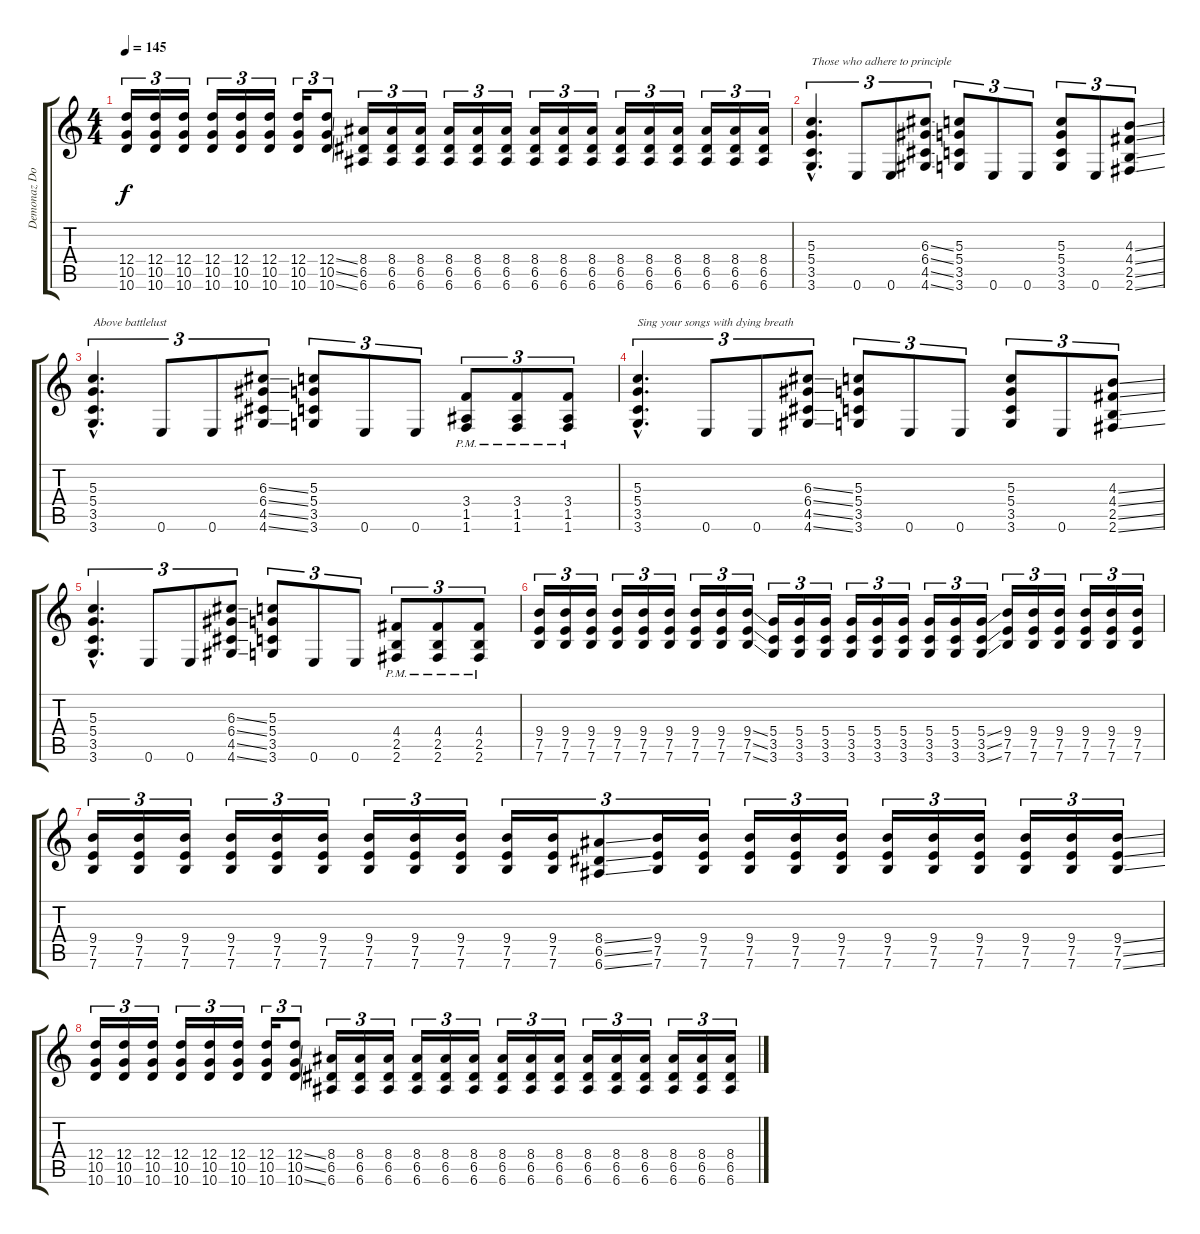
\track ("Demonaz Doom Occulta" "Demonaz Do") {instrument distortionguitar}
\staff {score tabs}
\tuning (E4 B3 G3 D3 A2 E2) {hide}
\ts (4 4)
\tempo 145
\clef g2
\ks c
(12.4 10.5 10.6).16{tu (3 2) dy f} (12.4 10.5 10.6).16{tu (3 2)} (12.4 10.5 10.6).16{tu (3 2)} (12.4 10.5 10.6).16{tu (3 2)} (12.4 10.5 10.6).16{tu (3 2)} (12.4 10.5 10.6).16{tu (3 2)} (12.4 10.5 10.6).16{tu (3 2)} (12.4{ss} 10.5{ss} 10.6{ss}).8{tu (3 2)} (8.4 6.5 6.6).16{tu (3 2)} (8.4 6.5 6.6).16{tu (3 2)} (8.4 6.5 6.6).16{tu (3 2)} (8.4 6.5 6.6).16{tu (3 2)} (8.4 6.5 6.6).16{tu (3 2)} (8.4 6.5 6.6).16{tu (3 2)} (8.4 6.5 6.6).16{tu (3 2)} (8.4 6.5 6.6).16{tu (3 2)} (8.4 6.5 6.6).16{tu (3 2)} (8.4 6.5 6.6).16{tu (3 2)} (8.4 6.5 6.6).16{tu (3 2)} (8.4 6.5 6.6).16{tu (3 2)} (8.4 6.5 6.6).16{tu (3 2)} (8.4 6.5 6.6).16{tu (3 2)} (8.4 6.5 6.6).16{tu (3 2)} |
(5.3{hac} 5.4{hac} 3.5{hac} 3.6{hac}).4{d tu (3 2) txt "Those who adhere to principle"} 0.6.8{tu (3 2)} 0.6.8{tu (3 2)} (6.3{ss} 6.4{ss} 4.5{ss} 4.6{ss}).8{tu (3 2)} (5.3 5.4 3.5 3.6).8{tu (3 2)} 0.6.8{tu (3 2)} 0.6.8{tu (3 2)} (5.3 5.4 3.5 3.6).8{tu (3 2)} 0.6.8{tu (3 2)} (4.3{ss} 4.4{ss} 2.5{ss} 2.6{ss}).8{tu (3 2)} |
(5.3{hac} 5.4{hac} 3.5{hac} 3.6{hac}).4{d tu (3 2) txt "Above battlelust"} 0.6.8{tu (3 2)} 0.6.8{tu (3 2)} (6.3{ss} 6.4{ss} 4.5{ss} 4.6{ss}).8{tu (3 2)} (5.3 5.4 3.5 3.6).8{tu (3 2)} 0.6.8{tu (3 2)} 0.6.8{tu (3 2)} (3.4 1.5{pm} 1.6{pm}).8{tu (3 2)} (3.4{pm} 1.5{pm} 1.6{pm}).8{tu (3 2)} (3.4{pm} 1.5{pm} 1.6{pm}).8{tu (3 2)} |
(5.3{hac} 5.4{hac} 3.5{hac} 3.6{hac}).4{d tu (3 2) txt "Sing your songs with dying breath"} 0.6.8{tu (3 2)} 0.6.8{tu (3 2)} (6.3{ss} 6.4{ss} 4.5{ss} 4.6{ss}).8{tu (3 2)} (5.3 5.4 3.5 3.6).8{tu (3 2)} 0.6.8{tu (3 2)} 0.6.8{tu (3 2)} (5.3 5.4 3.5 3.6).8{tu (3 2)} 0.6.8{tu (3 2)} (4.3{ss} 4.4{ss} 2.5{ss} 2.6{ss}).8{tu (3 2)} |
(5.3{hac} 5.4{hac} 3.5{hac} 3.6{hac}).4{d tu (3 2)} 0.6.8{tu (3 2)} 0.6.8{tu (3 2)} (6.3{ss} 6.4{ss} 4.5{ss} 4.6{ss}).8{tu (3 2)} (5.3 5.4 3.5 3.6).8{tu (3 2)} 0.6.8{tu (3 2)} 0.6.8{tu (3 2)} (4.4{pm} 2.5{pm} 2.6{pm}).8{tu (3 2)} (4.4{pm} 2.5{pm} 2.6{pm}).8{tu (3 2)} (4.4{pm} 2.5{pm} 2.6{pm}).8{tu (3 2)} |
(9.4 7.5 7.6).16{tu (3 2)} (9.4 7.5 7.6).16{tu (3 2)} (9.4 7.5 7.6).16{tu (3 2)} (9.4 7.5 7.6).16{tu (3 2)} (9.4 7.5 7.6).16{tu (3 2)} (9.4 7.5 7.6).16{tu (3 2)} (9.4 7.5 7.6).16{tu (3 2)} (9.4 7.5 7.6).16{tu (3 2)} (9.4{ss} 7.5{ss} 7.6{ss}).16{tu (3 2)} (5.4 3.5 3.6).16{tu (3 2)} (5.4 3.5 3.6).16{tu (3 2)} (5.4 3.5 3.6).16{tu (3 2)} (5.4 3.5 3.6).16{tu (3 2)} (5.4 3.5 3.6).16{tu (3 2)} (5.4 3.5 3.6).16{tu (3 2)} (5.4 3.5 3.6).16{tu (3 2)} (5.4 3.5 3.6).16{tu (3 2)} (5.4{ss} 3.5{ss} 3.6{ss}).16{tu (3 2)} (9.4 7.5 7.6).16{tu (3 2)} (9.4 7.5 7.6).16{tu (3 2)} (9.4 7.5 7.6).16{tu (3 2)} (9.4 7.5 7.6).16{tu (3 2)} (9.4 7.5 7.6).16{tu (3 2)} (9.4 7.5 7.6).16{tu (3 2)} |
(9.4 7.5 7.6).16{tu (3 2)} (9.4 7.5 7.6).16{tu (3 2)} (9.4 7.5 7.6).16{tu (3 2)} (9.4 7.5 7.6).16{tu (3 2)} (9.4 7.5 7.6).16{tu (3 2)} (9.4 7.5 7.6).16{tu (3 2)} (9.4 7.5 7.6).16{tu (3 2)} (9.4 7.5 7.6).16{tu (3 2)} (9.4 7.5 7.6).16{tu (3 2)} (9.4 7.5 7.6).16{tu (3 2)} (9.4 7.5 7.6).16{tu (3 2)} (8.4{ss} 6.5{ss} 6.6{ss}).8{tu (3 2)} (9.4 7.5 7.6).16{tu (3 2)} (9.4 7.5 7.6).16{tu (3 2)} (9.4 7.5 7.6).16{tu (3 2)} (9.4 7.5 7.6).16{tu (3 2)} (9.4 7.5 7.6).16{tu (3 2)} (9.4 7.5 7.6).16{tu (3 2)} (9.4 7.5 7.6).16{tu (3 2)} (9.4 7.5 7.6).16{tu (3 2)} (9.4 7.5 7.6).16{tu (3 2)} (9.4 7.5 7.6).16{tu (3 2)} (9.4{ss} 7.5{ss} 7.6{ss}).16{tu (3 2)} |
(12.4 10.5 10.6).16{tu (3 2)} (12.4 10.5 10.6).16{tu (3 2)} (12.4 10.5 10.6).16{tu (3 2)} (12.4 10.5 10.6).16{tu (3 2)} (12.4 10.5 10.6).16{tu (3 2)} (12.4 10.5 10.6).16{tu (3 2)} (12.4 10.5 10.6).16{tu (3 2)} (12.4{ss} 10.5{ss} 10.6{ss}).8{tu (3 2)} (8.4 6.5 6.6).16{tu (3 2)} (8.4 6.5 6.6).16{tu (3 2)} (8.4 6.5 6.6).16{tu (3 2)} (8.4 6.5 6.6).16{tu (3 2)} (8.4 6.5 6.6).16{tu (3 2)} (8.4 6.5 6.6).16{tu (3 2)} (8.4 6.5 6.6).16{tu (3 2)} (8.4 6.5 6.6).16{tu (3 2)} (8.4 6.5 6.6).16{tu (3 2)} (8.4 6.5 6.6).16{tu (3 2)} (8.4 6.5 6.6).16{tu (3 2)} (8.4 6.5 6.6).16{tu (3 2)} (8.4 6.5 6.6).16{tu (3 2)} (8.4 6.5 6.6).16{tu (3 2)} (8.4 6.5 6.6).16{tu (3 2)}
